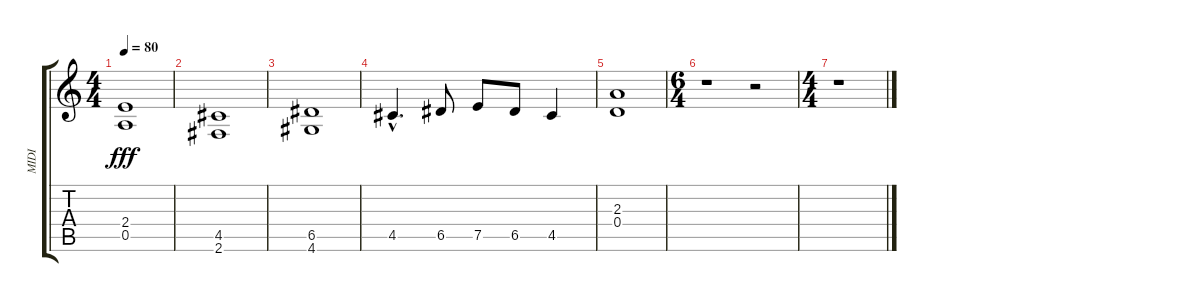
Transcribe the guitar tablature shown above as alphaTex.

\track ("MIDI" "MIDI") {instrument overdrivenguitar}
\staff {score tabs}
\tuning (E4 B3 G3 D3 A2 E2) {hide}
\ts (4 4)
\tempo 80
\clef g2
\ks c
(2.4 0.5).1{dy fff} |
(4.5 2.6).1 |
(6.5 4.6).1 |
4.5{hac}.4{d} 6.5.8 7.5.8 6.5.8 4.5.4 |
(2.3 0.4).1 |
\ts (6 4)
r.1 r.2 |
\ts (4 4)
r.1
